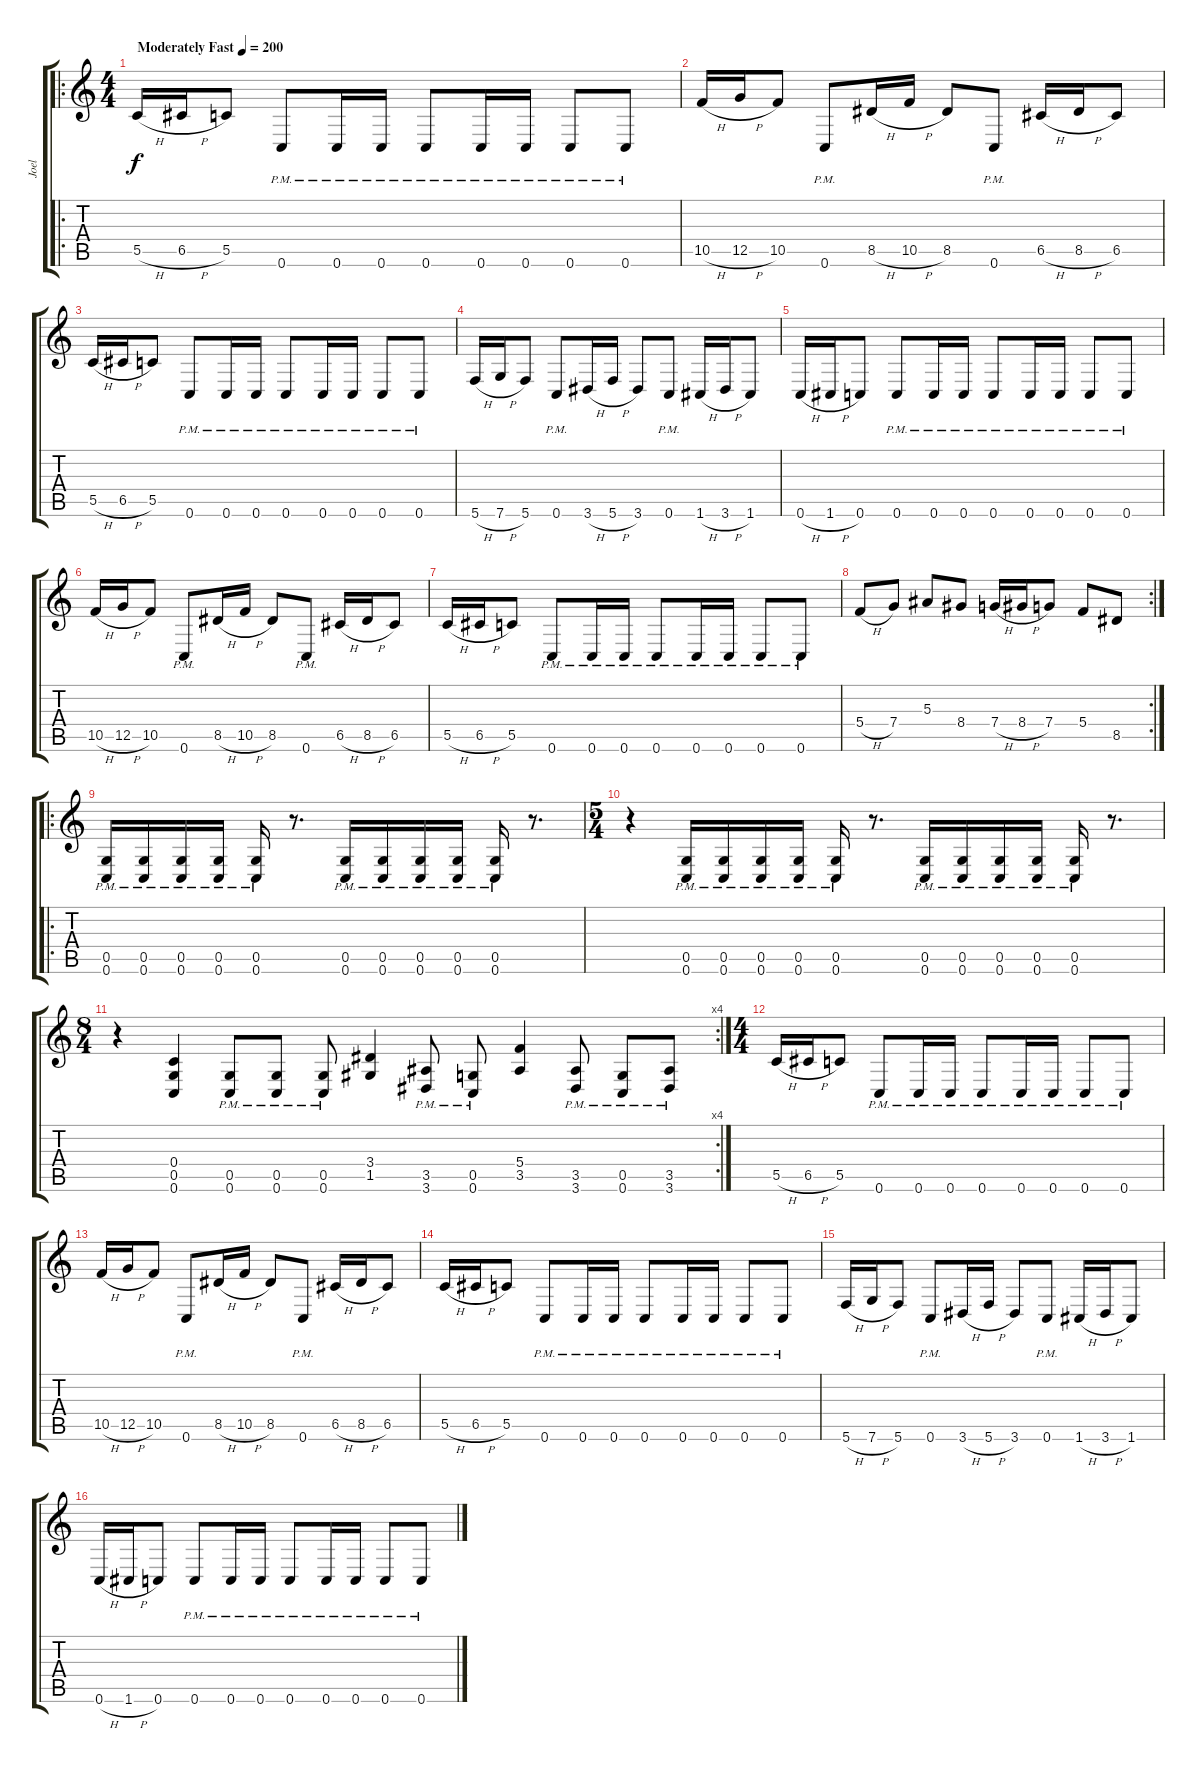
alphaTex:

\track ("Joel" "Joel") {instrument distortionguitar}
\staff {score tabs}
\tuning (D4 A3 F3 C3 G2 C2) {hide}
\ro
\ts (4 4)
\tempo (200 "Moderately Fast")
\clef g2
\ks c
5.5{h}.16{dy f instrument distortionguitar} 6.5{h}.16 5.5.8 0.6{pm}.8 0.6{pm}.16 0.6{pm}.16 0.6{pm}.8 0.6{pm}.16 0.6{pm}.16 0.6{pm}.8 0.6{pm}.8 |
10.5{h}.16 12.5{h}.16 10.5.8 0.6{pm}.8 8.5{h}.16 10.5{h}.16 8.5.8 0.6{pm}.8 6.5{h}.16 8.5{h}.16 6.5.8 |
5.5{h}.16 6.5{h}.16 5.5.8 0.6{pm}.8 0.6{pm}.16 0.6{pm}.16 0.6{pm}.8 0.6{pm}.16 0.6{pm}.16 0.6{pm}.8 0.6{pm}.8 |
5.6{h}.16 7.6{h}.16 5.6.8 0.6{pm}.8 3.6{h}.16 5.6{h}.16 3.6.8 0.6{pm}.8 1.6{h}.16 3.6{h}.16 1.6.8 |
0.6{h}.16 1.6{h}.16 0.6.8 0.6{pm}.8 0.6{pm}.16 0.6{pm}.16 0.6{pm}.8 0.6{pm}.16 0.6{pm}.16 0.6{pm}.8 0.6{pm}.8 |
10.5{h}.16 12.5{h}.16 10.5.8 0.6{pm}.8 8.5{h}.16 10.5{h}.16 8.5.8 0.6{pm}.8 6.5{h}.16 8.5{h}.16 6.5.8 |
5.5{h}.16 6.5{h}.16 5.5.8 0.6{pm}.8 0.6{pm}.16 0.6{pm}.16 0.6{pm}.8 0.6{pm}.16 0.6{pm}.16 0.6{pm}.8 0.6{pm}.8 |
\rc 2
5.4{h}.8 7.4.8 5.3.8 8.4.8 7.4{h}.16 8.4{h}.16 7.4.8 5.4.8 8.5.8 |
\ro
(0.5 0.6{pm}).16 (0.5 0.6{pm}).16 (0.5 0.6{pm}).16 (0.5 0.6{pm}).16 (0.5 0.6{pm}).16 r.8{d} (0.5 0.6{pm}).16 (0.5 0.6{pm}).16 (0.5 0.6{pm}).16 (0.5 0.6{pm}).16 (0.5 0.6{pm}).16 r.8{d} |
\ts (5 4)
r.4 (0.5 0.6{pm}).16 (0.5 0.6{pm}).16 (0.5 0.6{pm}).16 (0.5 0.6{pm}).16 (0.5 0.6{pm}).16 r.8{d} (0.5 0.6{pm}).16 (0.5 0.6{pm}).16 (0.5 0.6{pm}).16 (0.5 0.6{pm}).16 (0.5 0.6{pm}).16 r.8{d} |
\rc 4
\ts (8 4)
r.4 (0.4 0.5 0.6).4 (0.5 0.6{pm}).8 (0.5 0.6{pm}).8 (0.5 0.6{pm}).8 (3.4 1.5).4 (3.5 3.6{pm}).8 (0.5 0.6{pm}).8 (5.4 3.5).4 (3.5 3.6{pm}).8 (0.5 0.6{pm}).8 (3.5 3.6{pm}).8 |
\ts (4 4)
5.5{h}.16 6.5{h}.16 5.5.8 0.6{pm}.8 0.6{pm}.16 0.6{pm}.16 0.6{pm}.8 0.6{pm}.16 0.6{pm}.16 0.6{pm}.8 0.6{pm}.8 |
10.5{h}.16 12.5{h}.16 10.5.8 0.6{pm}.8 8.5{h}.16 10.5{h}.16 8.5.8 0.6{pm}.8 6.5{h}.16 8.5{h}.16 6.5.8 |
5.5{h}.16 6.5{h}.16 5.5.8 0.6{pm}.8 0.6{pm}.16 0.6{pm}.16 0.6{pm}.8 0.6{pm}.16 0.6{pm}.16 0.6{pm}.8 0.6{pm}.8 |
5.6{h}.16 7.6{h}.16 5.6.8 0.6{pm}.8 3.6{h}.16 5.6{h}.16 3.6.8 0.6{pm}.8 1.6{h}.16 3.6{h}.16 1.6.8 |
0.6{h}.16 1.6{h}.16 0.6.8 0.6{pm}.8 0.6{pm}.16 0.6{pm}.16 0.6{pm}.8 0.6{pm}.16 0.6{pm}.16 0.6{pm}.8 0.6{pm}.8
